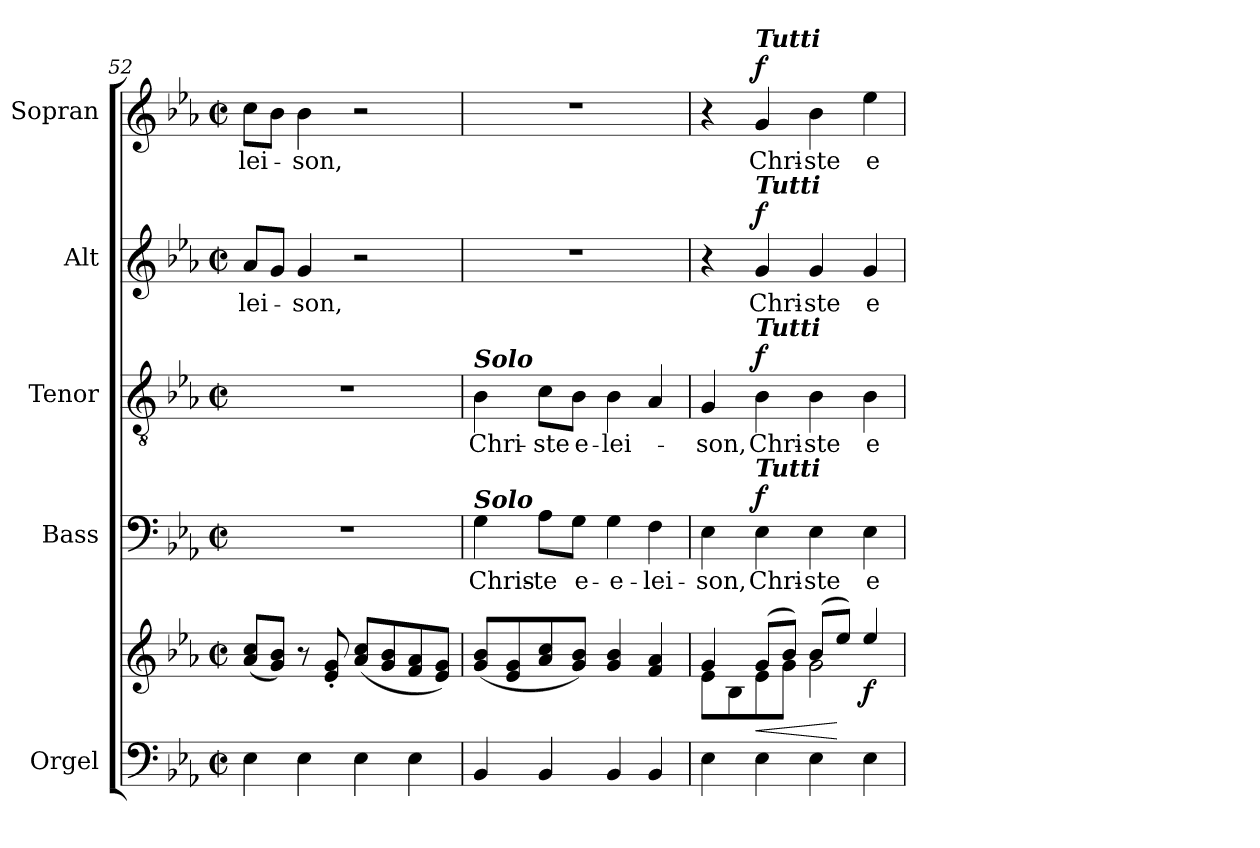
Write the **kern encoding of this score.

**kern	**kern	**dynam	**kern	**text	**dynam	**kern	**text	**dynam	**kern	**text	**dynam	**kern	**text	**dynam
*part5	*part5	*part5	*part4	*part4	*part4	*part3	*part3	*part3	*part2	*part2	*part2	*part1	*part1	*part1
*staff6	*staff5	*staff5/6	*staff4	*staff4	*staff4	*staff3	*staff3	*staff3	*staff2	*staff2	*staff2	*staff1	*staff1	*staff1
*I"Orgel	*	*	*I"Bass	*	*	*I"Tenor	*	*	*I"Alt	*	*	*I"Sopran	*	*
*I'Org.	*	*	*I'B.	*	*	*I'T.	*	*	*I'A.	*	*	*I'S.	*	*
*clefF4	*clefG2	*	*clefF4	*	*	*clefGv2	*	*	*clefG2	*	*	*clefG2	*	*
*k[b-e-a-]	*k[b-e-a-]	*	*k[b-e-a-]	*	*	*k[b-e-a-]	*	*	*k[b-e-a-]	*	*	*k[b-e-a-]	*	*
*E-:	*E-:	*	*E-:	*	*	*E-:	*	*	*E-:	*	*	*E-:	*	*
*M2/2	*M2/2	*	*M2/2	*	*	*M2/2	*	*	*M2/2	*	*	*M2/2	*	*
*met(c|)	*met(c|)	*	*met(c|)	*	*	*met(c|)	*	*	*met(c|)	*	*	*met(c|)	*	*
=52	=52	=52	=52	=52	=52	=52	=52	=52	=52	=52	=52	=52	=52	=52
!	!	!	!	!	!	!	!	!	!	!LO:LY:b	!	!	!LO:LY:b	!
4E-\	(<8a-/ 8cc/L	.	1r	.	.	1r	.	.	8a-/L	-lei-	.	8cc\L	-lei-	.
.	8g/ 8b-/J)	.	.	.	.	.	.	.	8g/J	.	.	8b-\J	.	.
!	!	!	!	!	!	!	!	!	!	!LO:LY:b	!	!	!LO:LY:b	!
4E-\	8r	.	.	.	.	.	.	.	4g/	-son,	.	4b-\	-son,	.
.	8e-/'< 8g/'<	.	.	.	.	.	.	.	.	.	.	.	.	.
4E-\	(<8a-/ 8cc/L	.	.	.	.	.	.	.	2r	.	.	2r	.	.
.	8g/ 8b-/	.	.	.	.	.	.	.	.	.	.	.	.	.
4E-\	8f/ 8a-/	.	.	.	.	.	.	.	.	.	.	.	.	.
.	8e-/ 8g/J)	.	.	.	.	.	.	.	.	.	.	.	.	.
!!LO:PB:g=z
=53	=53	=53	=53	=53	=53	=53	=53	=53	=53	=53	=53	=53	=53	=53
!	!	!	!	!	!	!LO:TX:a:Bi:t=Solo	!	!	!	!	!	!	!	!
!	!	!	!LO:TX:a:Bi:t=Solo	!	!	!	!	!	!	!	!	!	!	!
!	!	!	!	!LO:LY:b	!	!	!LO:LY:b	!	!	!	!	!	!	!
4BB-/	(<8g/ 8b-/L	.	4G\	Chris-	.	4B-\	Chri-	.	1r	.	.	1r	.	.
.	8e-/ 8g/	.	.	.	.	.	.	.	.	.	.	.	.	.
!	!	!	!	!LO:LY:b	!	!	!LO:LY:b	!	!	!	!	!	!	!
4BB-/	8a-/ 8cc/	.	8A-\L	-te	.	8c\L	-ste	.	.	.	.	.	.	.
!	!	!	!	!LO:LY:b	!	!	!LO:LY:b	!	!	!	!	!	!	!
.	8g/ 8b-/J)	.	8G\J	e-	.	8B-\J	e-	.	.	.	.	.	.	.
!	!	!	!	!LO:LY:b	!	!	!LO:LY:b	!	!	!	!	!	!	!
4BB-/	4g/ 4b-/	.	4G\	-e-	.	4B-\	-lei-	.	.	.	.	.	.	.
!	!	!	!	!LO:LY:b	!	!	!	!	!	!	!	!	!	!
4BB-/	4f/ 4a-/	.	4F\	-lei-	.	4A-/	.	.	.	.	.	.	.	.
=54	=54	=54	=54	=54	=54	=54	=54	=54	=54	=54	=54	=54	=54	=54
*	*^	*	*	*	*	*	*	*	*	*	*	*	*	*
!	!	!	!	!	!LO:LY:b	!	!	!LO:LY:b	!	!	!	!	!	!	!
4E-\	4g/	8e-\L	.	4E-\	-son,	.	4G/	-son,	.	4r	.	.	4r	.	.
.	.	8B-\	.	.	.	.	.	.	.	.	.	.	.	.	.
!	!	!	!	!	!	!	!	!	!	!	!	!	!LO:TX:a:Bi:t=Tutti	!	!
!	!	!	!	!	!	!	!	!	!	!LO:TX:a:Bi:t=Tutti	!	!	!	!	!
!	!	!	!	!	!	!	!LO:TX:a:Bi:t=Tutti	!	!	!	!	!	!	!	!
!	!	!	!	!LO:TX:a:Bi:t=Tutti	!	!	!	!	!	!	!	!	!	!	!
!	!	!	!LO:HP:b	!	!LO:LY:b	!LO:DY:a	!	!LO:LY:b	!LO:DY:a	!	!LO:LY:b	!LO:DY:a	!	!LO:LY:b	!LO:DY:a
4E-\	(>8g/L	8e-\	<	4E-\	Chri-	f	4B-\	Chri-	f	4g/	Chri-	f	4g/	Chri-	f
.	8b-/J)	8g\J	.	.	.	.	.	.	.	.	.	.	.	.	.
!	!	!	!	!	!LO:LY:b	!	!	!LO:LY:b	!	!	!LO:LY:b	!	!	!LO:LY:b	!
4E-\	(>8b-/L	2g\	.	4E-\	-ste	.	4B-\	-ste	.	4g/	-ste	.	4b-\	-ste	.
.	8ee-/J)	.	[	.	.	.	.	.	.	.	.	.	.	.	.
!	!	!	!LO:DY:b	!	!LO:LY:b	!	!	!LO:LY:b	!	!	!LO:LY:b	!	!	!LO:LY:b	!
4E-\	4ee-/	.	f	4E-\	e-	.	4B-\	e-	.	4g/	e-	.	4ee-\	e-	.
*	*v	*v	*	*	*	*	*	*	*	*	*	*	*	*	*
=	=	=	=	=	=	=	=	=	=	=	=	=	=	=
*-	*-	*-	*-	*-	*-	*-	*-	*-	*-	*-	*-	*-	*-	*-
